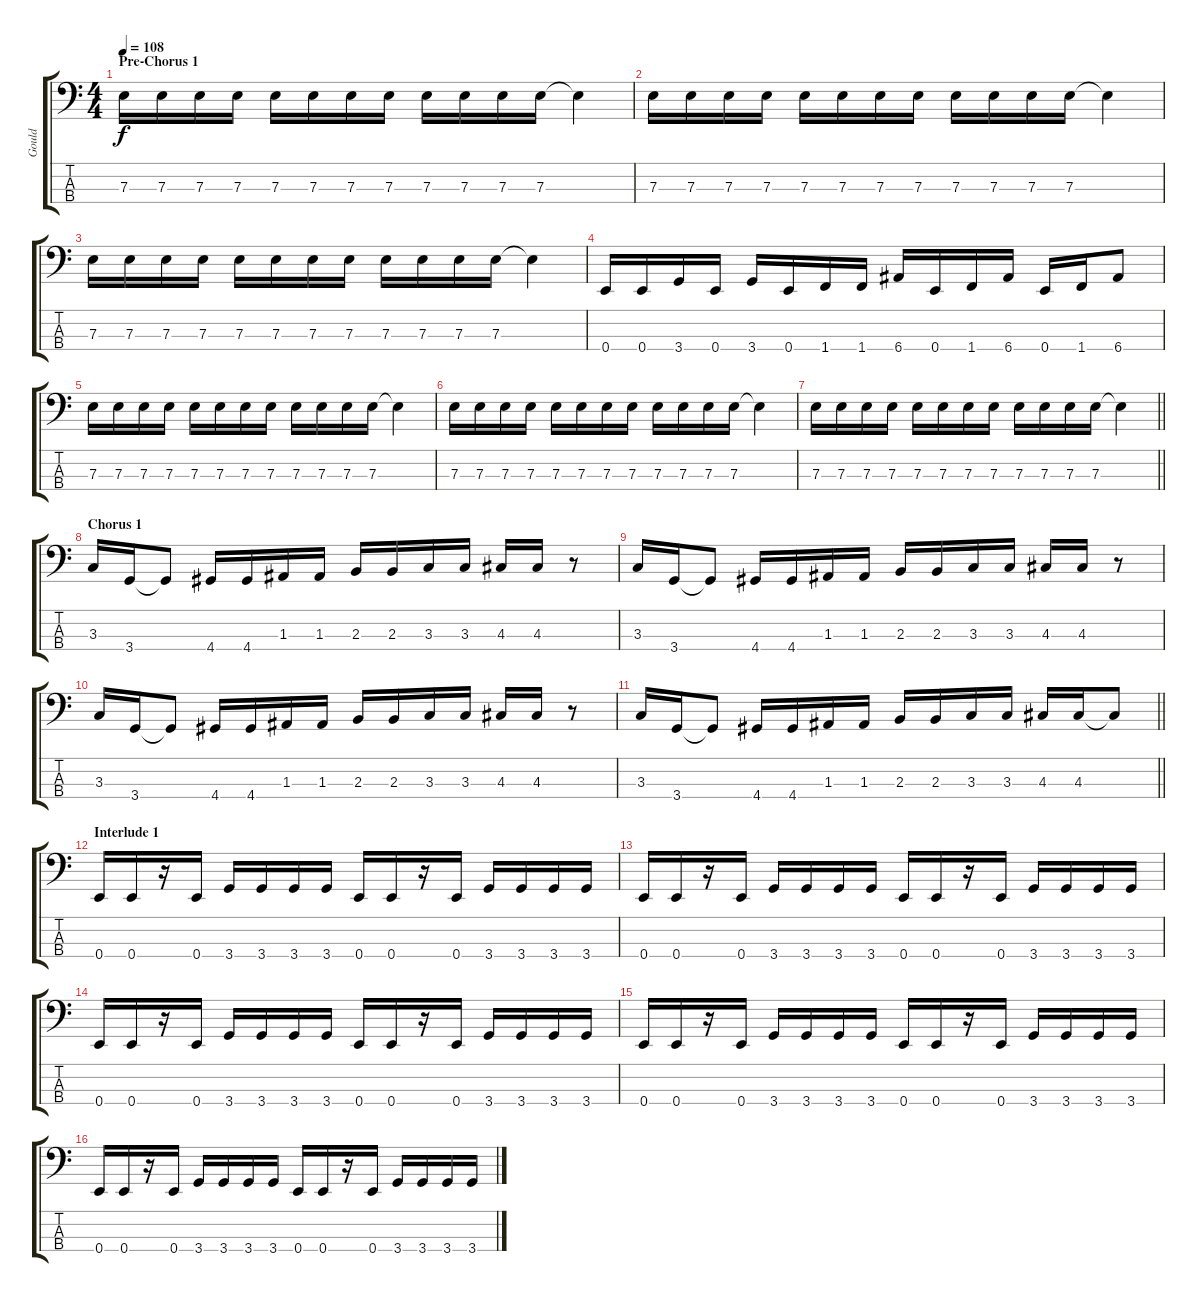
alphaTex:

\track ("Gould" "Gould") {instrument electricbasspick}
\staff {score tabs}
\tuning (G2 D2 A1 E1) {hide}
\ts (4 4)
\section ("" "Pre-Chorus 1")
\tempo 108
\clef f4
\ks c
7.3.16{dy f} 7.3.16 7.3.16 7.3.16 7.3.16 7.3.16 7.3.16 7.3.16 7.3.16 7.3.16 7.3.16 7.3.16 7.3{t}.4 |
7.3.16 7.3.16 7.3.16 7.3.16 7.3.16 7.3.16 7.3.16 7.3.16 7.3.16 7.3.16 7.3.16 7.3.16 7.3{t}.4 |
7.3.16 7.3.16 7.3.16 7.3.16 7.3.16 7.3.16 7.3.16 7.3.16 7.3.16 7.3.16 7.3.16 7.3.16 7.3{t}.4 |
0.4.16 0.4.16 3.4.16 0.4.16 3.4.16 0.4.16 1.4.16 1.4.16 6.4.16 0.4.16 1.4.16 6.4.16 0.4.16 1.4.16 6.4.8 |
7.3.16 7.3.16 7.3.16 7.3.16 7.3.16 7.3.16 7.3.16 7.3.16 7.3.16 7.3.16 7.3.16 7.3.16 7.3{t}.4 |
7.3.16 7.3.16 7.3.16 7.3.16 7.3.16 7.3.16 7.3.16 7.3.16 7.3.16 7.3.16 7.3.16 7.3.16 7.3{t}.4 |
\barLineRight lightlight
7.3.16 7.3.16 7.3.16 7.3.16 7.3.16 7.3.16 7.3.16 7.3.16 7.3.16 7.3.16 7.3.16 7.3.16 7.3{t}.4 |
\section ("" "Chorus 1")
3.3.16 3.4.16 3.4{t}.8 4.4.16 4.4.16 1.3.16 1.3.16 2.3.16 2.3.16 3.3.16 3.3.16 4.3.16 4.3.16 r.8 |
3.3.16 3.4.16 3.4{t}.8 4.4.16 4.4.16 1.3.16 1.3.16 2.3.16 2.3.16 3.3.16 3.3.16 4.3.16 4.3.16 r.8 |
3.3.16 3.4.16 3.4{t}.8 4.4.16 4.4.16 1.3.16 1.3.16 2.3.16 2.3.16 3.3.16 3.3.16 4.3.16 4.3.16 r.8 |
\barLineRight lightlight
3.3.16 3.4.16 3.4{t}.8 4.4.16 4.4.16 1.3.16 1.3.16 2.3.16 2.3.16 3.3.16 3.3.16 4.3.16 4.3.16 4.3{t}.8 |
\section ("" "Interlude 1")
0.4.16 0.4.16 r.16 0.4.16 3.4.16 3.4.16 3.4.16 3.4.16 0.4.16 0.4.16 r.16 0.4.16 3.4.16 3.4.16 3.4.16 3.4.16 |
0.4.16 0.4.16 r.16 0.4.16 3.4.16 3.4.16 3.4.16 3.4.16 0.4.16 0.4.16 r.16 0.4.16 3.4.16 3.4.16 3.4.16 3.4.16 |
0.4.16 0.4.16 r.16 0.4.16 3.4.16 3.4.16 3.4.16 3.4.16 0.4.16 0.4.16 r.16 0.4.16 3.4.16 3.4.16 3.4.16 3.4.16 |
0.4.16 0.4.16 r.16 0.4.16 3.4.16 3.4.16 3.4.16 3.4.16 0.4.16 0.4.16 r.16 0.4.16 3.4.16 3.4.16 3.4.16 3.4.16 |
0.4.16 0.4.16 r.16 0.4.16 3.4.16 3.4.16 3.4.16 3.4.16 0.4.16 0.4.16 r.16 0.4.16 3.4.16 3.4.16 3.4.16 3.4.16
